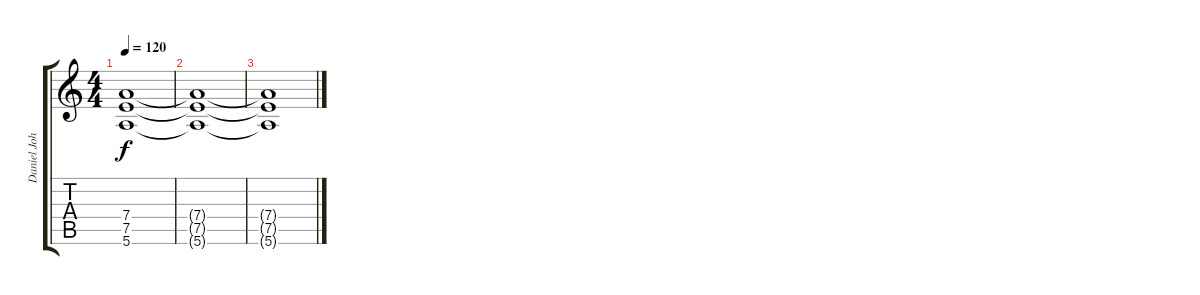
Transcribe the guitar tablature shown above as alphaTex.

\track ("Daniel Johns (gtr1)" "Daniel Joh") {instrument distortionguitar}
\staff {score tabs}
\tuning (E4 B3 G3 D3 A2 E2) {hide}
\ts (4 4)
\tempo 120
\clef g2
\ks c
(7.4{t} 7.5{t} 5.6{t}).1{dy f} |
(7.4{t} 7.5{t} 5.6{t}).1 |
(7.4{t} 7.5{t} 5.6{t}).1
